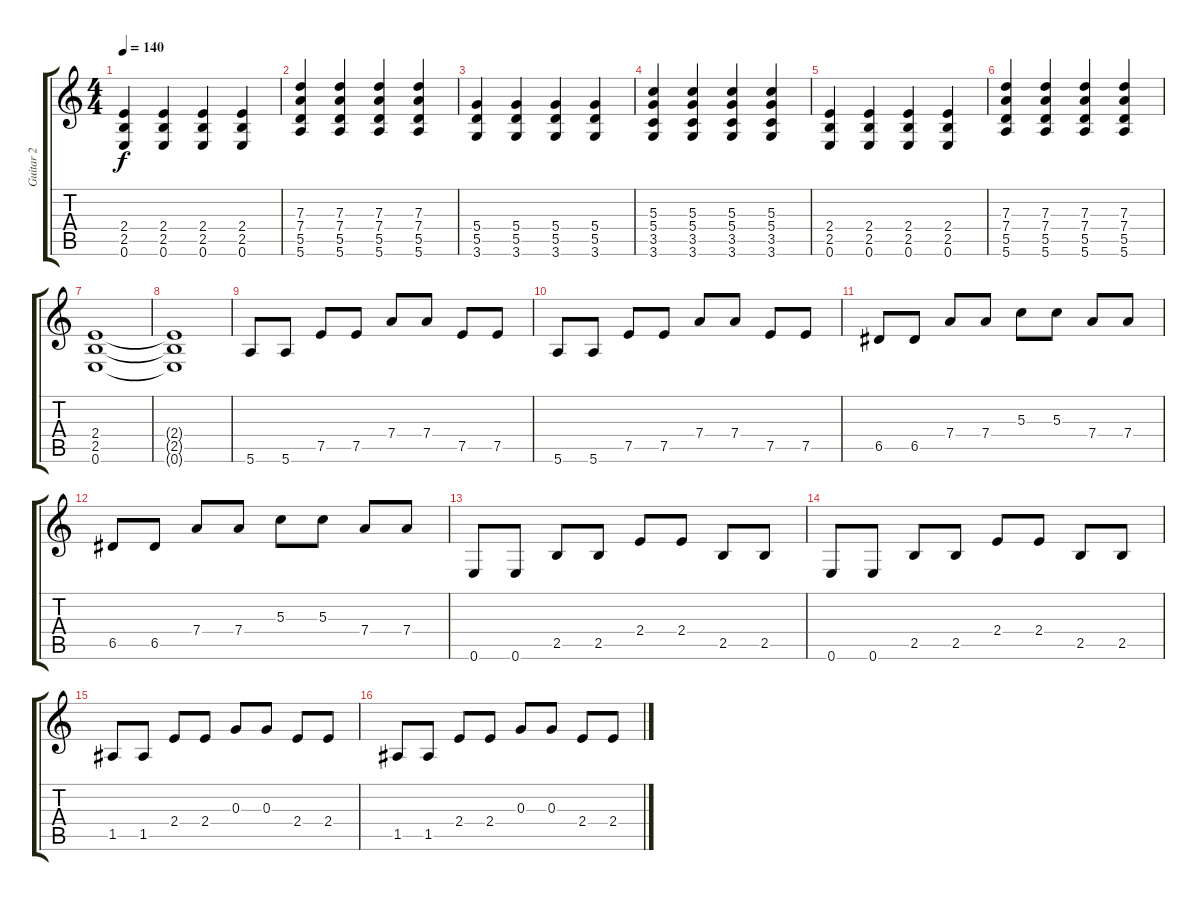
\track ("Guitar 2" "Guitar 2") {instrument overdrivenguitar}
\staff {score tabs}
\tuning (E4 B3 G3 D3 A2 E2) {hide}
\ts (4 4)
\tempo 140
\clef g2
\ks c
(2.4 2.5 0.6).4{dy f} (2.4 2.5 0.6).4 (2.4 2.5 0.6).4 (2.4 2.5 0.6).4 |
(7.3 7.4 5.5 5.6).4 (7.3 7.4 5.5 5.6).4 (7.3 7.4 5.5 5.6).4 (7.3 7.4 5.5 5.6).4 |
(5.4 5.5 3.6).4 (5.4 5.5 3.6).4 (5.4 5.5 3.6).4 (5.4 5.5 3.6).4 |
(5.3 5.4 3.5 3.6).4 (5.3 5.4 3.5 3.6).4 (5.3 5.4 3.5 3.6).4 (5.3 5.4 3.5 3.6).4 |
(2.4 2.5 0.6).4 (2.4 2.5 0.6).4 (2.4 2.5 0.6).4 (2.4 2.5 0.6).4 |
(7.3 7.4 5.5 5.6).4 (7.3 7.4 5.5 5.6).4 (7.3 7.4 5.5 5.6).4 (7.3 7.4 5.5 5.6).4 |
(2.4 2.5 0.6).1 |
(2.4{t} 2.5{t} 0.6{t}).1 |
5.6.8 5.6.8 7.5.8 7.5.8 7.4.8 7.4.8 7.5.8 7.5.8 |
5.6.8 5.6.8 7.5.8 7.5.8 7.4.8 7.4.8 7.5.8 7.5.8 |
6.5.8 6.5.8 7.4.8 7.4.8 5.3.8 5.3.8 7.4.8 7.4.8 |
6.5.8 6.5.8 7.4.8 7.4.8 5.3.8 5.3.8 7.4.8 7.4.8 |
0.6.8 0.6.8 2.5.8 2.5.8 2.4.8 2.4.8 2.5.8 2.5.8 |
0.6.8 0.6.8 2.5.8 2.5.8 2.4.8 2.4.8 2.5.8 2.5.8 |
1.5.8 1.5.8 2.4.8 2.4.8 0.3.8 0.3.8 2.4.8 2.4.8 |
1.5.8 1.5.8 2.4.8 2.4.8 0.3.8 0.3.8 2.4.8 2.4.8
